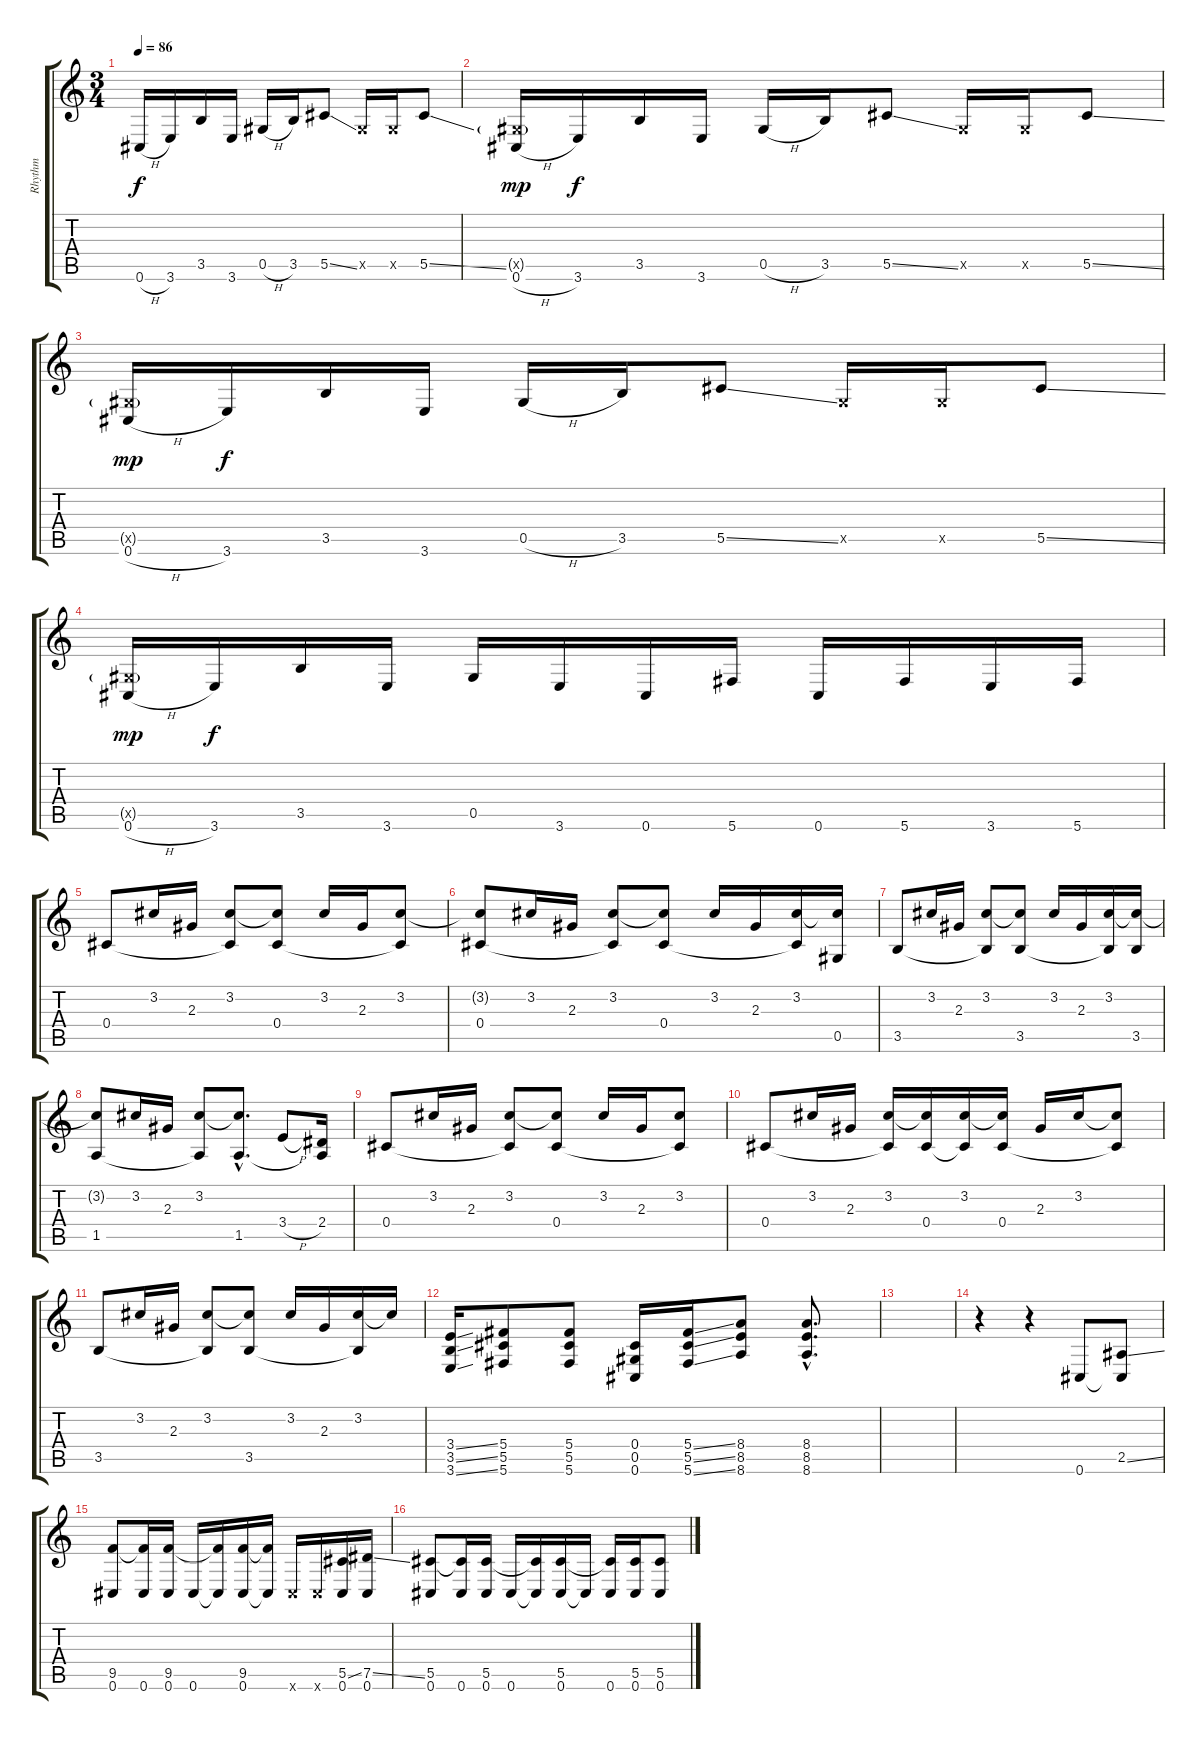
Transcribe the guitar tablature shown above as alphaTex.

\track ("Rhythm" "Rhythm") {instrument distortionguitar}
\staff {score tabs}
\tuning (Eb4 Bb3 Gb3 Db3 Ab2 Db2) {hide}
\ts (3 4)
\tempo 86
\clef g2
\ks c
0.6{h}.16{dy f instrument distortionguitar} 3.6.16 3.5.16 3.6.16 0.5{h}.16 3.5.16 5.5{ss}.8 0.5{x}.16 0.5{x}.16 5.5{ss}.8 |
(0.5{g x} 0.6{h}).16{dy mp} 3.6.16{dy f} 3.5.16 3.6.16 0.5{h}.16 3.5.16 5.5{ss}.8 0.5{x}.16 0.5{x}.16 5.5{ss}.8 |
(0.5{g x} 0.6{h}).16{dy mp} 3.6.16{dy f} 3.5.16 3.6.16 0.5{h}.16 3.5.16 5.5{ss}.8 0.5{x}.16 0.5{x}.16 5.5{ss}.8 |
(0.5{g x} 0.6{h}).16{dy mp} 3.6.16{dy f} 3.5.16 3.6.16 0.5.16 3.6.16 0.6.16 5.6.16 0.6.16 5.6.16 3.6.16 5.6.16 |
0.4.8 3.2.16 2.3.16 (3.2 0.4{t}).8 (3.2{t} 0.4).8 3.2.16 2.3.16 (3.2 0.4{t}).8 |
(3.2{t} 0.4).8 3.2.16 2.3.16 (3.2 0.4{t}).8 (3.2{t} 0.4).8 3.2.16 2.3.16 (3.2 0.4{t}).16 (3.2{t} 0.5).16 |
3.5.8 3.2.16 2.3.16 (3.2 3.5{t}).8 (3.2{t} 3.5).8 3.2.16 2.3.16 (3.2 3.5{t}).16 (3.2{t} 3.5).16 |
(3.2{t} 1.5).8 3.2.16 2.3.16 (3.2 1.5{t}).8 (3.2{hac t} 1.5{hac}).8{d} 3.4{h}.8 (2.4 1.5{t}).16 |
0.4.8 3.2.16 2.3.16 (3.2 0.4{t}).8 (3.2{t} 0.4).8 3.2.16 2.3.16 (3.2 0.4{t}).8 |
0.4.8 3.2.16 2.3.16 (3.2 0.4{t}).16 (3.2{t} 0.4).16 (3.2 0.4{t}).16 (3.2{t} 0.4).16 2.3.16 3.2.16 (3.2{t} 0.4{t}).8 |
3.5.8 3.2.16 2.3.16 (3.2 3.5{t}).8 (3.2{t} 3.5).8 3.2.16 2.3.16 (3.2 3.5{t}).16 3.2{t}.16 |
(3.4{ss} 3.5{ss} 3.6{ss}).16 (5.4 5.5 5.6).8 (5.4 5.5 5.6).8 (0.4 0.5 0.6).16 (5.4{ss} 5.5{ss} 5.6{ss}).16 (8.4 8.5 8.6).8 (8.4{hac} 8.5{hac} 8.6{hac}).8{d} |
|
r.4 r.4 0.6.8{instrument electricguitarclean} (2.5{ss} 0.6{t}).8 |
(9.5 0.6).8{instrument electricguitarclean} (9.5{t} 0.6).16 (9.5 0.6).16 0.6.16 (9.5{t} 0.6{t}).16 (9.5 0.6).16 (9.5{t} 0.6{t}).16 0.6{x}.16 0.6{x}.16 (5.5{ss} 0.6).16 (7.5{ss} 0.6).16 |
(5.5 0.6).8{instrument electricguitarclean} (5.5{t} 0.6).16 (5.5 0.6).16 0.6.16 (5.5{t} 0.6{t}).16 (5.5 0.6).16 0.6{t}.16 (5.5{t} 0.6).16 (5.5 0.6).16 (5.5{ss} 0.6).8
